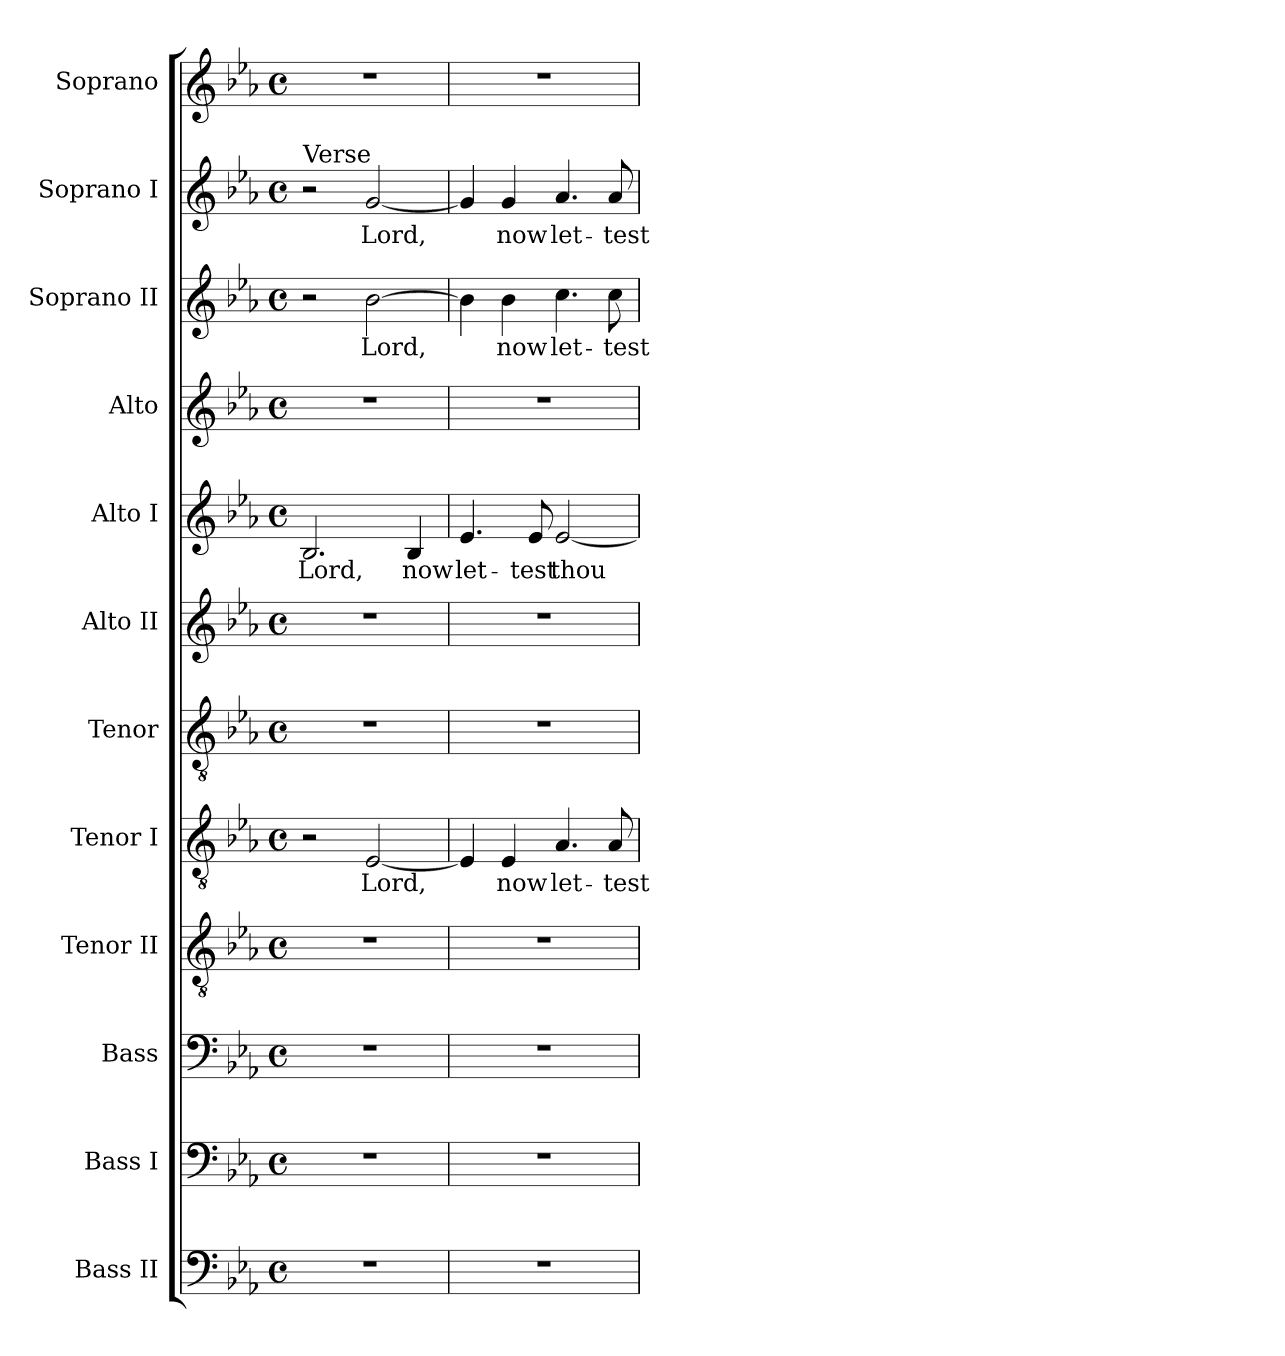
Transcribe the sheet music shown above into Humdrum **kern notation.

**kern	**kern	**kern	**kern	**kern	**text	**kern	**kern	**kern	**text	**kern	**kern	**text	**kern	**text	**kern
*part12	*part11	*part10	*part9	*part8	*part8	*part7	*part6	*part5	*part5	*part4	*part3	*part3	*part2	*part2	*part1
*staff12	*staff11	*staff10	*staff9	*staff8	*staff8	*staff7	*staff6	*staff5	*staff5	*staff4	*staff3	*staff3	*staff2	*staff2	*staff1
*I"Bass II	*I"Bass I	*I"Bass	*I"Tenor II	*I"Tenor I	*	*I"Tenor	*I"Alto II	*I"Alto I	*	*I"Alto	*I"Soprano II	*	*I"Soprano I	*	*I"Soprano
*I'BII	*I'BI	*I'B	*I'TII	*I'TI	*	*I'T	*I'AII	*I'AI	*	*I'A	*I'SII	*	*I'SI	*	*I'S
!!LO:PB:g=z
*clefF4	*clefF4	*clefF4	*clefGv2	*clefGv2	*	*clefGv2	*clefG2	*clefG2	*	*clefG2	*clefG2	*	*clefG2	*	*clefG2
*ITrd7c12	*	*ITrd7c12	*ITrd7c12	*ITrd7c12	*	*ITrd7c12	*	*	*	*	*	*	*	*	*
*k[b-e-a-]	*k[b-e-a-]	*k[b-e-a-]	*k[b-e-a-]	*k[b-e-a-]	*	*k[b-e-a-]	*k[b-e-a-]	*k[b-e-a-]	*	*k[b-e-a-]	*k[b-e-a-]	*	*k[b-e-a-]	*	*k[b-e-a-]
*E-:	*E-:	*E-:	*E-:	*E-:	*	*E-:	*E-:	*E-:	*	*E-:	*E-:	*	*E-:	*	*E-:
*M4/4	*M4/4	*M4/4	*M4/4	*M4/4	*	*M4/4	*M4/4	*M4/4	*	*M4/4	*M4/4	*	*M4/4	*	*M4/4
*met(c)	*met(c)	*met(c)	*met(c)	*met(c)	*	*met(c)	*met(c)	*met(c)	*	*met(c)	*met(c)	*	*met(c)	*	*met(c)
=1	=1	=1	=1	=1	=1	=1	=1	=1	=1	=1	=1	=1	=1	=1	=1
!	!	!	!	!	!	!	!	!	!	!	!	!	!LO:TX:a:t=Verse	!	!
!	!	!	!	!	!	!	!	!	!LO:LY:b:color=#000000	!	!	!	!	!	!
1r	1r	1r	1r	2r	.	1r	1r	2.B-i/	Lord,	1r	2r	.	2r	.	1r
!	!	!	!	!	!LO:LY:b:color=#000000	!	!	!	!	!	!	!	!	!	!
!	!	!	!	!	!	!	!	!	!	!	!	!LO:LY:b:color=#000000	!	!	!
!	!	!	!	!	!	!	!	!	!	!	!	!	!	!LO:LY:b:color=#000000	!
.	.	.	.	[<2EE-i/	Lord,	.	.	.	.	.	[>2b-i\	Lord,	[<2gi/	Lord,	.
!	!	!	!	!	!	!	!	!	!LO:LY:b:color=#000000	!	!	!	!	!	!
.	.	.	.	.	.	.	.	4B-i/	now	.	.	.	.	.	.
=2	=2	=2	=2	=2	=2	=2	=2	=2	=2	=2	=2	=2	=2	=2	=2
!	!	!	!	!	!	!	!	!	!LO:LY:b:color=#000000	!	!	!	!	!	!
1r	1r	1r	1r	4EE-i/]	.	1r	1r	4.e-i/	let-	1r	4b-i\]	.	4gi/]	.	1r
!	!	!	!	!	!LO:LY:b:color=#000000	!	!	!	!	!	!	!	!	!	!
!	!	!	!	!	!	!	!	!	!	!	!	!LO:LY:b:color=#000000	!	!	!
!	!	!	!	!	!	!	!	!	!	!	!	!	!	!LO:LY:b:color=#000000	!
.	.	.	.	4EE-i/	now	.	.	.	.	.	4b-i\	now	4gi/	now	.
!	!	!	!	!	!	!	!	!	!LO:LY:b:color=#000000	!	!	!	!	!	!
.	.	.	.	.	.	.	.	8e-i/	-test	.	.	.	.	.	.
!	!	!	!	!	!LO:LY:b:color=#000000	!	!	!	!	!	!	!	!	!	!
!	!	!	!	!	!	!	!	!	!LO:LY:b:color=#000000	!	!	!	!	!	!
!	!	!	!	!	!	!	!	!	!	!	!	!LO:LY:b:color=#000000	!	!	!
!	!	!	!	!	!	!	!	!	!	!	!	!	!	!LO:LY:b:color=#000000	!
.	.	.	.	4.AA-i/	let-	.	.	[<2e-i/	thou	.	4.cci\	let-	4.a-i/	let-	.
!	!	!	!	!	!LO:LY:b:color=#000000	!	!	!	!	!	!	!	!	!	!
!	!	!	!	!	!	!	!	!	!	!	!	!LO:LY:b:color=#000000	!	!	!
!	!	!	!	!	!	!	!	!	!	!	!	!	!	!LO:LY:b:color=#000000	!
.	.	.	.	8AA-i/	-test	.	.	.	.	.	8cci\	-test	8a-i/	-test	.
=	=	=	=	=	=	=	=	=	=	=	=	=	=	=	=
*-	*-	*-	*-	*-	*-	*-	*-	*-	*-	*-	*-	*-	*-	*-	*-
